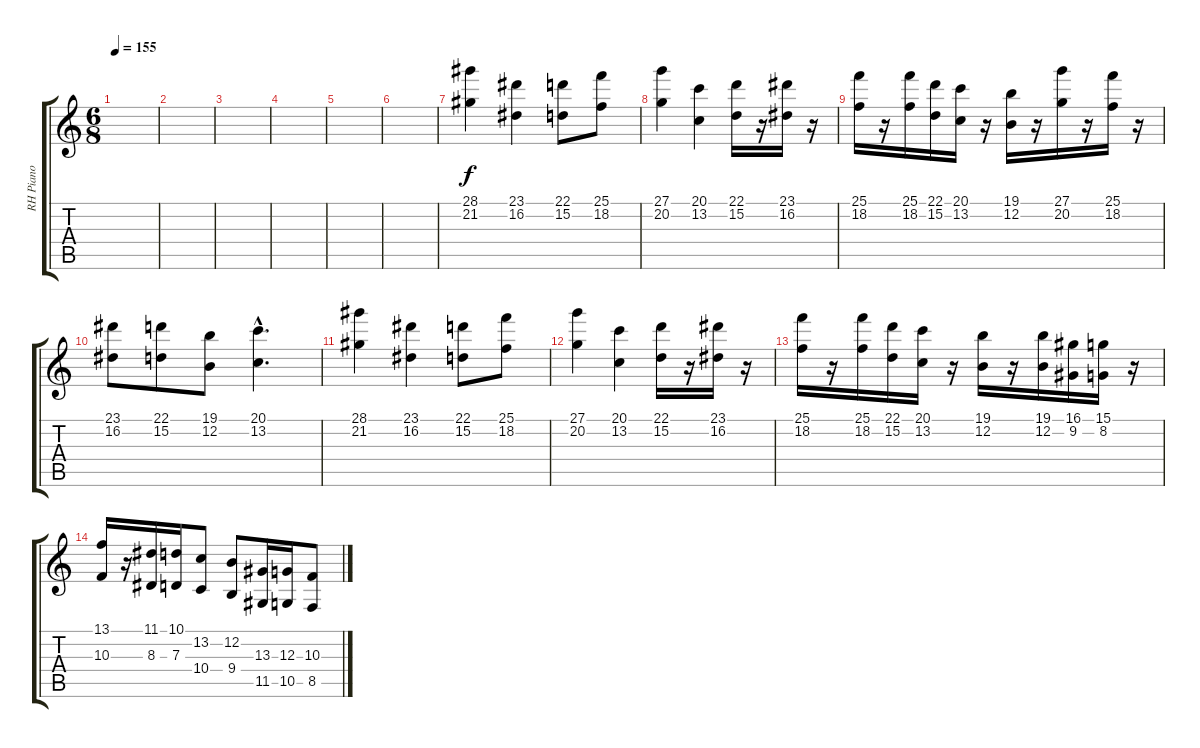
\track ("RH Piano" "RH Piano") {instrument acousticgrandpiano}
\staff {score tabs}
\tuning (E4 B3 G3 D3 A2 E2) {hide}
\ts (6 8)
\tempo 155
\clef g2
\ks c
|
|
|
|
|
|
(28.1 21.2).4{instrument acousticgrandpiano} (23.1 16.2).4 (22.1 15.2).8 (25.1 18.2).8 |
(27.1 20.2).4 (20.1 13.2).4 (22.1 15.2).16 r.16 (23.1 16.2).16 r.16 |
(25.1 18.2).16 r.16 (25.1 18.2).16 (22.1 15.2).16 (20.1 13.2).16 r.16 (19.1 12.2).16 r.16 (27.1 20.2).16 r.16 (25.1 18.2).16 r.16 |
(23.1 16.2).8 (22.1 15.2).8 (19.1 12.2).8 (20.1{hac} 13.2{hac}).4{d} |
(28.1 21.2).4{volume 16} (23.1 16.2).4 (22.1 15.2).8 (25.1 18.2).8 |
(27.1 20.2).4 (20.1 13.2).4 (22.1 15.2).16 r.16 (23.1 16.2).16 r.16 |
(25.1 18.2).16 r.16 (25.1 18.2).16 (22.1 15.2).16 (20.1 13.2).16 r.16 (19.1 12.2).16 r.16 (19.1 12.2).16 (16.1 9.2).16 (15.1 8.2).16 r.16 |
(13.1 10.3).16 r.16 (11.1 8.3).16 (10.1 7.3).16 (13.2 10.4).8 (12.2 9.4).8 (13.3 11.5).16 (12.3 10.5).16 (10.3 8.5).8
